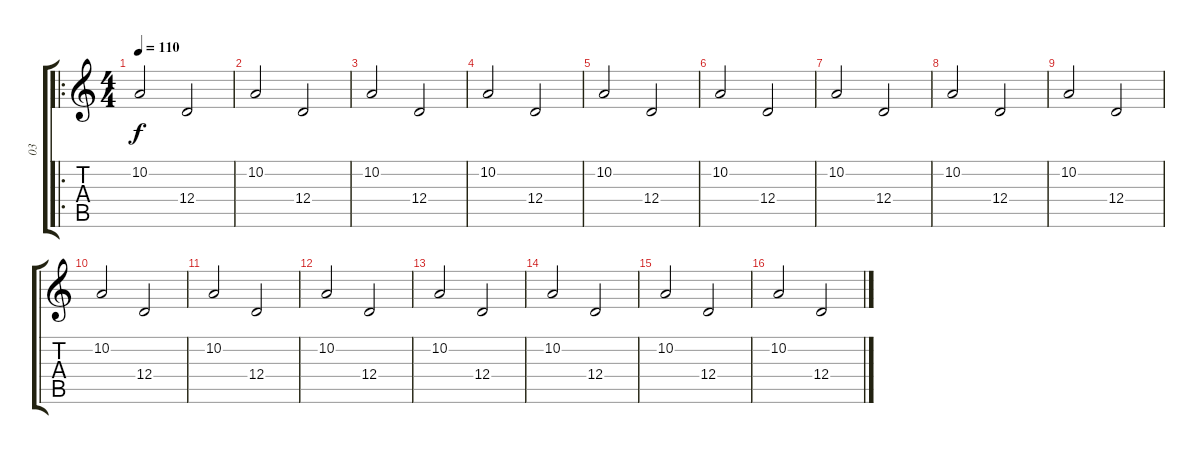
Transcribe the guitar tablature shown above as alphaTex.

\track ("03" "03") {instrument woodblock}
\staff {score tabs}
\tuning (E4 B3 G3 D3 A2 E2) {hide}
\ro
\ts (4 4)
\tempo 110
\clef g2
\ks c
10.2.2{dy f instrument woodblock} 12.4.2 |
10.2.2 12.4.2 |
10.2.2 12.4.2 |
10.2.2 12.4.2 |
10.2.2 12.4.2 |
10.2.2 12.4.2 |
10.2.2 12.4.2 |
10.2.2 12.4.2 |
10.2.2 12.4.2 |
10.2.2 12.4.2 |
10.2.2 12.4.2 |
10.2.2 12.4.2 |
10.2.2 12.4.2 |
10.2.2 12.4.2 |
10.2.2 12.4.2 |
10.2.2 12.4.2
